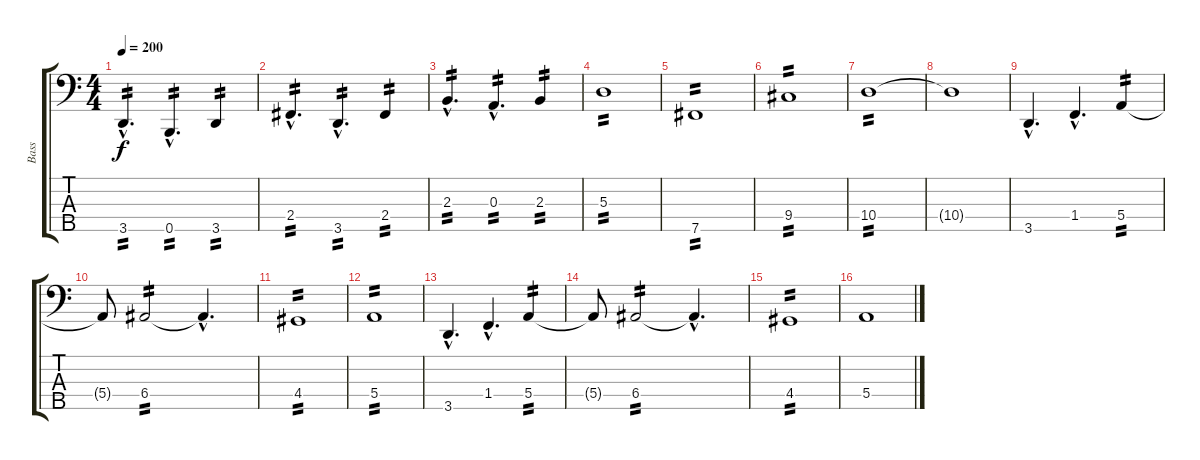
\track ("Bass" "Bass") {instrument electricbasspick}
\staff {score tabs}
\tuning (G2 D2 A1 E1 B0) {hide}
\ts (4 4)
\section ("" "")
\tempo 200
\clef f4
\ks c
3.5{hac}.4{d tp 2 dy f} 0.5{hac}.4{d tp 2} 3.5.4{tp 2} |
2.4{hac}.4{d tp 2} 3.5{hac}.4{d tp 2} 2.4.4{tp 2} |
2.3{hac}.4{d tp 2} 0.3{hac}.4{d tp 2} 2.3.4{tp 2} |
5.3.1{tp 2} |
\section ("" "")
7.5.1{tp 2} |
9.4.1{tp 2} |
10.4.1{tp 2} |
10.4{t}.1 |
\section ("" "")
3.5{hac}.4{d} 1.4{hac}.4{d} 5.4.4{tp 2} |
5.4{t}.8 6.4.2{tp 2} 6.4{hac t}.4{d} |
4.4.1{tp 2} |
5.4.1{tp 2} |
3.5{hac}.4{d} 1.4{hac}.4{d} 5.4.4{tp 2} |
5.4{t}.8 6.4.2{tp 2} 6.4{hac t}.4{d} |
4.4.1{tp 2} |
5.4.1
